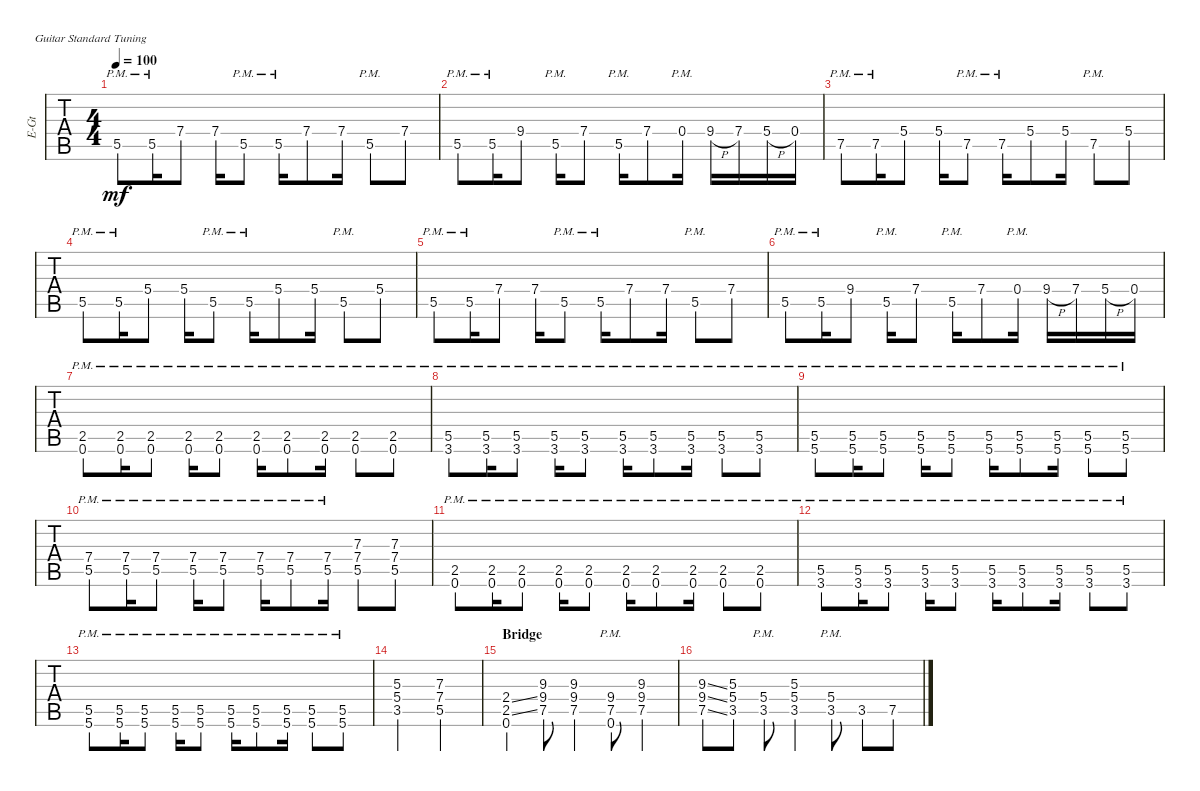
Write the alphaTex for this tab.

\defaultSystemsLayout 4
\bracketExtendMode groupsimilarinstruments
\otherSystemsTrackNameOrientation horizontal
\track ("Matthew" "E-Gt") {instrument distortionguitar}
\staff {tabs}
\tuning (E4 B3 G3 D3 A2 E2)
\ts (4 4)
\tempo 100
\clef g2
\ks c
5.5{pm}.8{dy mf} 5.5{pm}.16 7.4.8 7.4.16 5.5{pm}.8 5.5{pm}.16 7.4.8 7.4.16 5.5{pm}.8 7.4.8 |
5.5{pm}.8 5.5{pm}.16 9.4.8 5.5{pm}.16 7.4.8 5.5{pm}.16 7.4.8 0.4{pm}.16 9.4{h}.16 7.4.16 5.4{h}.16 0.4.16 |
7.5{pm}.8 7.5{pm}.16 5.4.8 5.4.16 7.5{pm}.8 7.5{pm}.16 5.4.8 5.4.16 7.5{pm}.8 5.4.8 |
5.5{pm}.8 5.5{pm}.16 5.4.8 5.4.16 5.5{pm}.8 5.5{pm}.16 5.4.8 5.4.16 5.5{pm}.8 5.4.8 |
5.5{pm}.8 5.5{pm}.16 7.4.8 7.4.16 5.5{pm}.8 5.5{pm}.16 7.4.8 7.4.16 5.5{pm}.8 7.4.8 |
5.5{pm}.8 5.5{pm}.16 9.4.8 5.5{pm}.16 7.4.8 5.5{pm}.16 7.4.8 0.4{pm}.16 9.4{h}.16 7.4.16 5.4{h}.16 0.4.16 |
(2.5{pm} 0.6{pm}).8 (2.5{pm} 0.6{pm}).16 (0.6{pm} 2.5{pm}).8 (0.6{pm} 2.5{pm}).16 (2.5{pm} 0.6{pm}).8 (2.5{pm} 0.6{pm}).16 (0.6{pm} 2.5{pm}).8 (0.6{pm} 2.5{pm}).16 (2.5{pm} 0.6{pm}).8 (0.6{pm} 2.5{pm}).8 |
(5.5{pm} 3.6{pm}).8 (5.5{pm} 3.6{pm}).16 (3.6{pm} 5.5{pm}).8 (3.6{pm} 5.5{pm}).16 (5.5{pm} 3.6{pm}).8 (5.5{pm} 3.6{pm}).16 (3.6{pm} 5.5{pm}).8 (3.6{pm} 5.5{pm}).16 (5.5{pm} 3.6{pm}).8 (3.6{pm} 5.5{pm}).8 |
(5.5{pm} 5.6{pm}).8 (5.5{pm} 5.6{pm}).16 (5.6{pm} 5.5{pm}).8 (5.6{pm} 5.5{pm}).16 (5.5{pm} 5.6{pm}).8 (5.5{pm} 5.6{pm}).16 (5.6{pm} 5.5{pm}).8 (5.6{pm} 5.5{pm}).16 (5.5{pm} 5.6{pm}).8 (5.6{pm} 5.5{pm}).8 |
(5.5{pm} 7.4{pm}).8 (5.5{pm} 7.4{pm}).16 (7.4{pm} 5.5{pm}).8 (7.4{pm} 5.5{pm}).16 (7.4{pm} 5.5{pm}).8 (5.5{pm} 7.4{pm}).16 (7.4{pm} 5.5{pm}).8 (5.5{pm} 7.4{pm}).16 (7.4 5.5 7.3).8 (7.4 5.5 7.3).8 |
(2.5{pm} 0.6{pm}).8 (2.5{pm} 0.6{pm}).16 (0.6{pm} 2.5{pm}).8 (0.6{pm} 2.5{pm}).16 (2.5{pm} 0.6{pm}).8 (2.5{pm} 0.6{pm}).16 (0.6{pm} 2.5{pm}).8 (0.6{pm} 2.5{pm}).16 (2.5{pm} 0.6{pm}).8 (0.6{pm} 2.5{pm}).8 |
(5.5{pm} 3.6{pm}).8 (5.5{pm} 3.6{pm}).16 (3.6{pm} 5.5{pm}).8 (3.6{pm} 5.5{pm}).16 (5.5{pm} 3.6{pm}).8 (5.5{pm} 3.6{pm}).16 (3.6{pm} 5.5{pm}).8 (3.6{pm} 5.5{pm}).16 (5.5{pm} 3.6{pm}).8 (3.6{pm} 5.5{pm}).8 |
(5.5{pm} 5.6{pm}).8 (5.5{pm} 5.6{pm}).16 (5.6{pm} 5.5{pm}).8 (5.6{pm} 5.5{pm}).16 (5.5{pm} 5.6{pm}).8 (5.5{pm} 5.6{pm}).16 (5.6{pm} 5.5{pm}).8 (5.6{pm} 5.5{pm}).16 (5.5{pm} 5.6{pm}).8 (5.6{pm} 5.5{pm}).8 |
(3.5 5.4 5.3).2 (5.5 7.4 7.3).2 |
\section ("" "Bridge")
(0.6 2.5{ss} 2.4{ss}).4 (7.5 9.4 9.3).8 (7.5 9.4 9.3).4 (7.5{pm} 9.4{pm} 0.6{pm}).8 (7.5 9.4 9.3).4 |
(7.5{ss} 9.4{ss} 9.3{ss}).8 (3.5 5.4 5.3).8 (3.5{pm} 5.4{pm}).8 (3.5 5.4 5.3).4 (3.5{pm} 5.4{pm}).8 3.5.8 7.5.8
